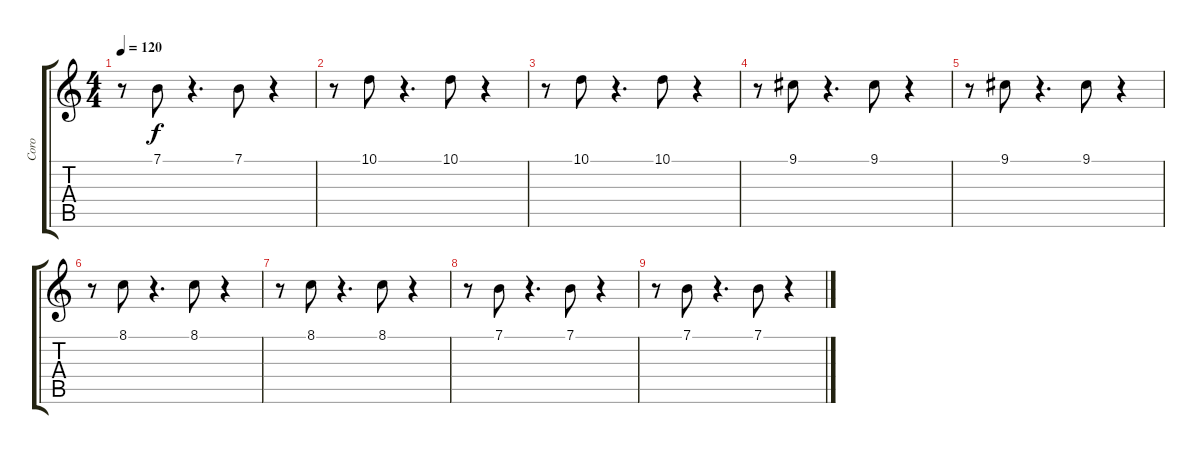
\track ("Coro" "Coro") {instrument voiceoohs}
\staff {score tabs}
\tuning (E4 B3 G3 D3 A2 E2) {hide}
\ts (4 4)
\tempo 120
\clef g2
\ks c
r.8{dy f} 7.1.8 r.4{d} 7.1.8 r.4 |
r.8 10.1.8 r.4{d} 10.1.8 r.4 |
r.8 10.1.8 r.4{d} 10.1.8 r.4 |
r.8 9.1.8 r.4{d} 9.1.8 r.4 |
r.8 9.1.8 r.4{d} 9.1.8 r.4 |
r.8 8.1.8 r.4{d} 8.1.8 r.4 |
r.8 8.1.8 r.4{d} 8.1.8 r.4 |
r.8 7.1.8 r.4{d} 7.1.8 r.4 |
r.8 7.1.8 r.4{d} 7.1.8 r.4
